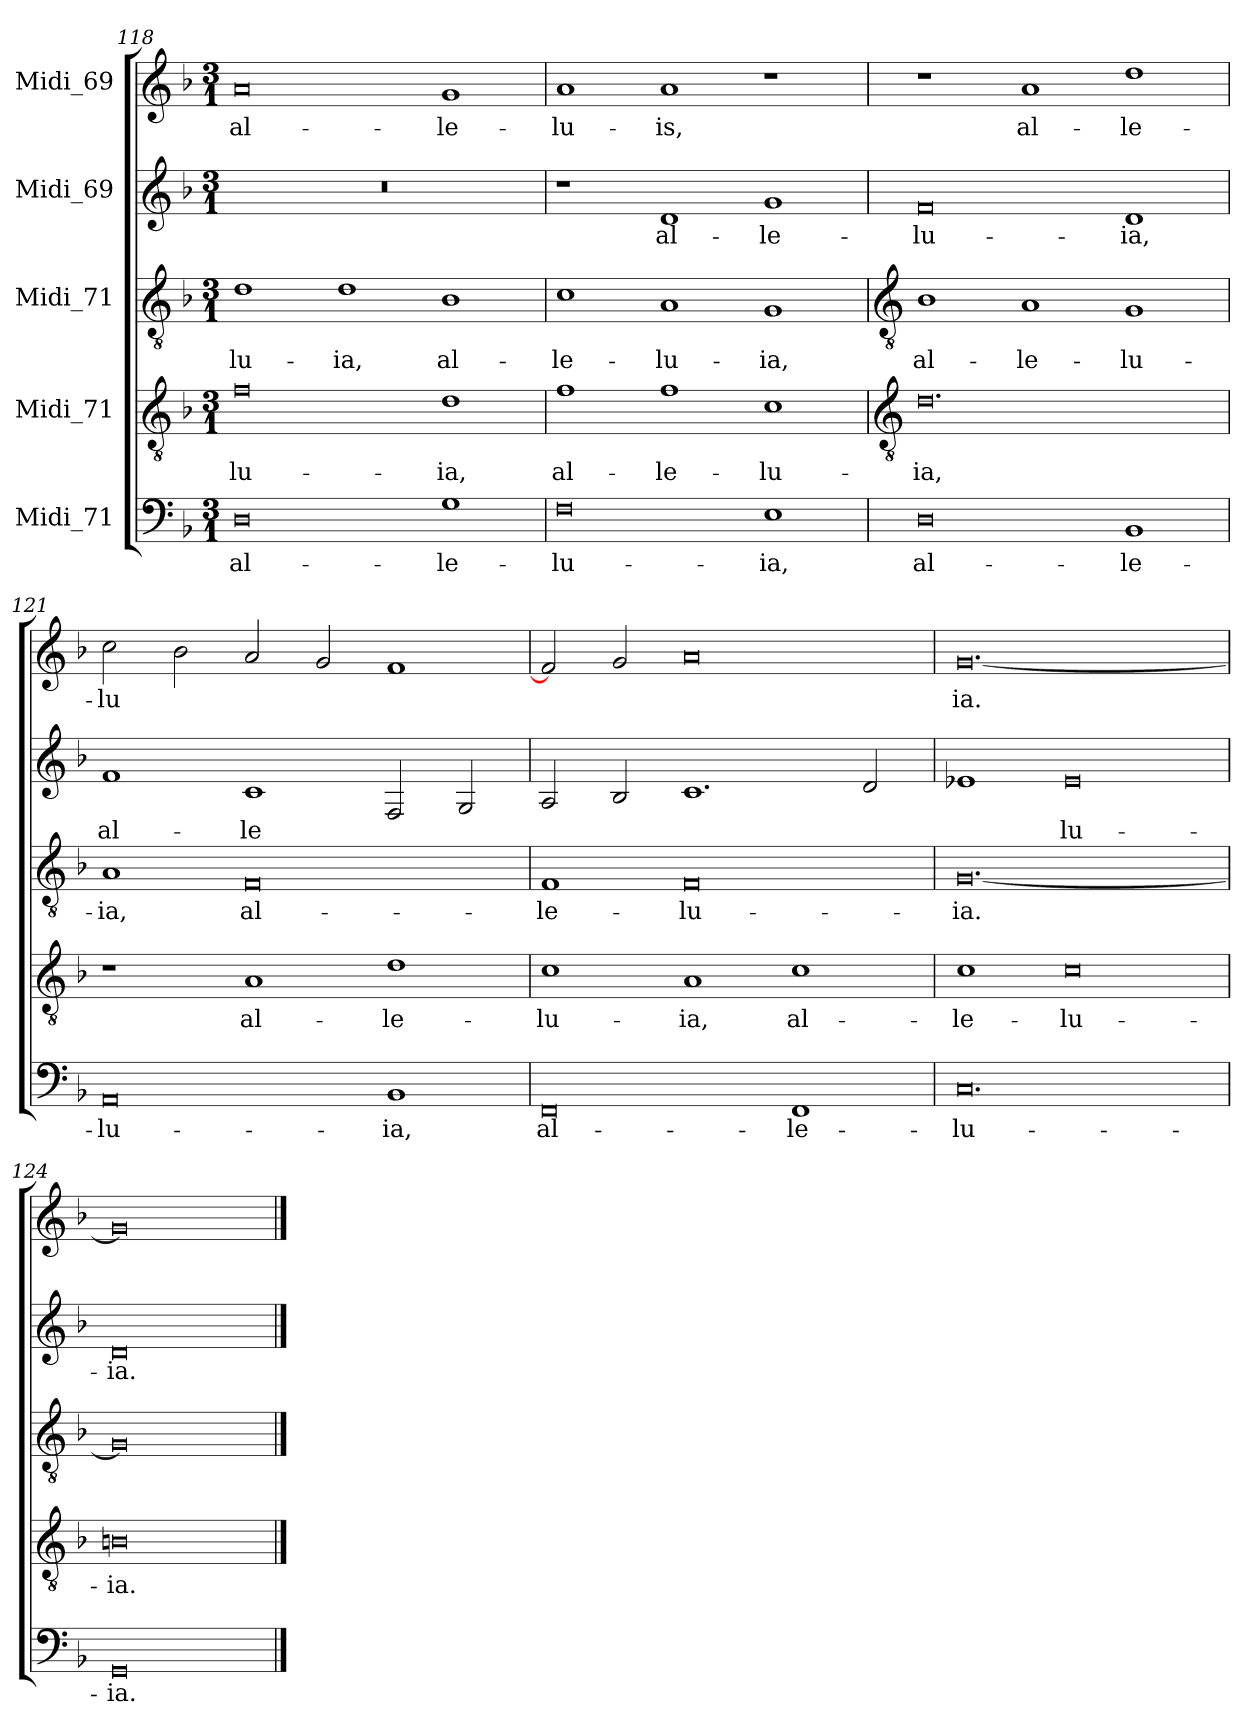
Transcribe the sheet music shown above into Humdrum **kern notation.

**kern	**text	**kern	**text	**kern	**text	**kern	**text	**kern	**text
*part5	*part5	*part4	*part4	*part3	*part3	*part2	*part2	*part1	*part1
*staff5	*staff5	*staff4	*staff4	*staff3	*staff3	*staff2	*staff2	*staff1	*staff1
*I"Midi_71	*	*I"Midi_71	*	*I"Midi_71	*	*I"Midi_69	*	*I"Midi_69	*
*clefF4	*	*clefGv2	*	*clefGv2	*	*clefG2	*	*clefG2	*
*k[b-]	*	*k[b-]	*	*k[b-]	*	*k[b-]	*	*k[b-]	*
*F:	*	*F:	*	*F:	*	*F:	*	*F:	*
*M3/1	*	*M3/1	*	*M3/1	*	*M3/1	*	*M3/1	*
=118	=118	=118	=118	=118	=118	=118	=118	=118	=118
!	!LO:LY:b	!	!LO:LY:b	!	!LO:LY:b	!LO:N:vis=0	!	!	!LO:LY:b
0D	al-	0f	-lu-	1d	-lu-	0.r	.	0a	al-
!	!	!	!	!	!LO:LY:b	!	!	!	!
.	.	.	.	1d	-ia,	.	.	.	.
!	!LO:LY:b	!	!LO:LY:b	!	!LO:LY:b	!	!	!	!LO:LY:b
1G	-le-	1d	-ia,	1B-	al-	.	.	1g	-le-
=119	=119	=119	=119	=119	=119	=119	=119	=119	=119
!	!LO:LY:b	!	!LO:LY:b	!	!LO:LY:b	!	!	!	!LO:LY:b
0F	-lu-	1f	al-	1c	-le-	1r	.	1a	-lu-
!	!	!	!LO:LY:b	!	!LO:LY:b	!	!LO:LY:b	!	!LO:LY:b
.	.	1f	-le-	1A	-lu-	1d	al-	1a	-is,
!	!LO:LY:b	!	!LO:LY:b	!	!LO:LY:b	!	!LO:LY:b	!	!
1E	-ia,	1c	-lu-	1G	-ia,	1g	-le-	1r	.
!!LO:LB:g=z
=120	=120	=120	=120	=120	=120	=120	=120	=120	=120
*	*	*clefGv2	*	*clefGv2	*	*	*	*	*
!	!LO:LY:b	!	!LO:LY:b	!	!LO:LY:b	!	!LO:LY:b	!	!
0D	al-	0.d	-ia,	1B-	al-	0f	-lu-	1r	.
!	!	!	!	!	!LO:LY:b	!	!	!	!LO:LY:b
.	.	.	.	1A	-le-	.	.	1a	al-
!	!LO:LY:b	!	!	!	!LO:LY:b	!	!LO:LY:b	!	!LO:LY:b
1BB-	-le-	.	.	1G	-lu-	1d	-ia,	1dd	-le-
=121	=121	=121	=121	=121	=121	=121	=121	=121	=121
!	!LO:LY:b	!	!	!	!LO:LY:b	!	!LO:LY:b	!	!LO:LY:b
0AA	-lu-	1r	.	1A	-ia,	1f	al-	2cc	-lu
.	.	.	.	.	.	.	.	2b-	.
!	!	!	!LO:LY:b	!	!LO:LY:b	!	!LO:LY:b	!	!
.	.	1A	al-	0F	al-	1c	-le	2a	.
.	.	.	.	.	.	.	.	2g	.
!	!LO:LY:b	!	!LO:LY:b	!	!	!	!	!	!
1BB-	-ia,	1d	-le-	.	.	2F	.	1f	.
.	.	.	.	.	.	2G	.	.	.
=122	=122	=122	=122	=122	=122	=122	=122	=122	=122
!	!LO:LY:b	!	!LO:LY:b	!	!LO:LY:b	!	!	!	!
0FF	al-	1c	-lu-	1F	-le-	2A	.	2f]	.
.	.	.	.	.	.	2B-	.	2g	.
!	!	!	!LO:LY:b	!	!LO:LY:b	!	!	!	!
.	.	1A	-ia,	0F	-lu-	1.c	.	0a	.
!	!LO:LY:b	!	!LO:LY:b	!	!	!	!	!	!
1FF	-le-	1c	al-	.	.	.	.	.	.
.	.	.	.	.	.	2d	.	.	.
=123	=123	=123	=123	=123	=123	=123	=123	=123	=123
!	!LO:LY:b	!	!LO:LY:b	!	!LO:LY:b	!	!	!	!LO:LY:b
0.C	-lu-	1c	-le-	[0.G	-ia.	1e-X	.	[0.g	ia.
!	!	!	!LO:LY:b	!	!	!	!LO:LY:b	!	!
.	.	0c	-lu-	.	.	0e-	lu-	.	.
=124	=124	=124	=124	=124	=124	=124	=124	=124	=124
!	!LO:LY:b	!	!LO:LY:b	!	!	!	!LO:LY:b	!	!
0GG	-ia.	0Bn	-ia.	0G]	.	0d	-ia.	0g]	.
==	==	==	==	==	==	==	==	==	==
*-	*-	*-	*-	*-	*-	*-	*-	*-	*-
